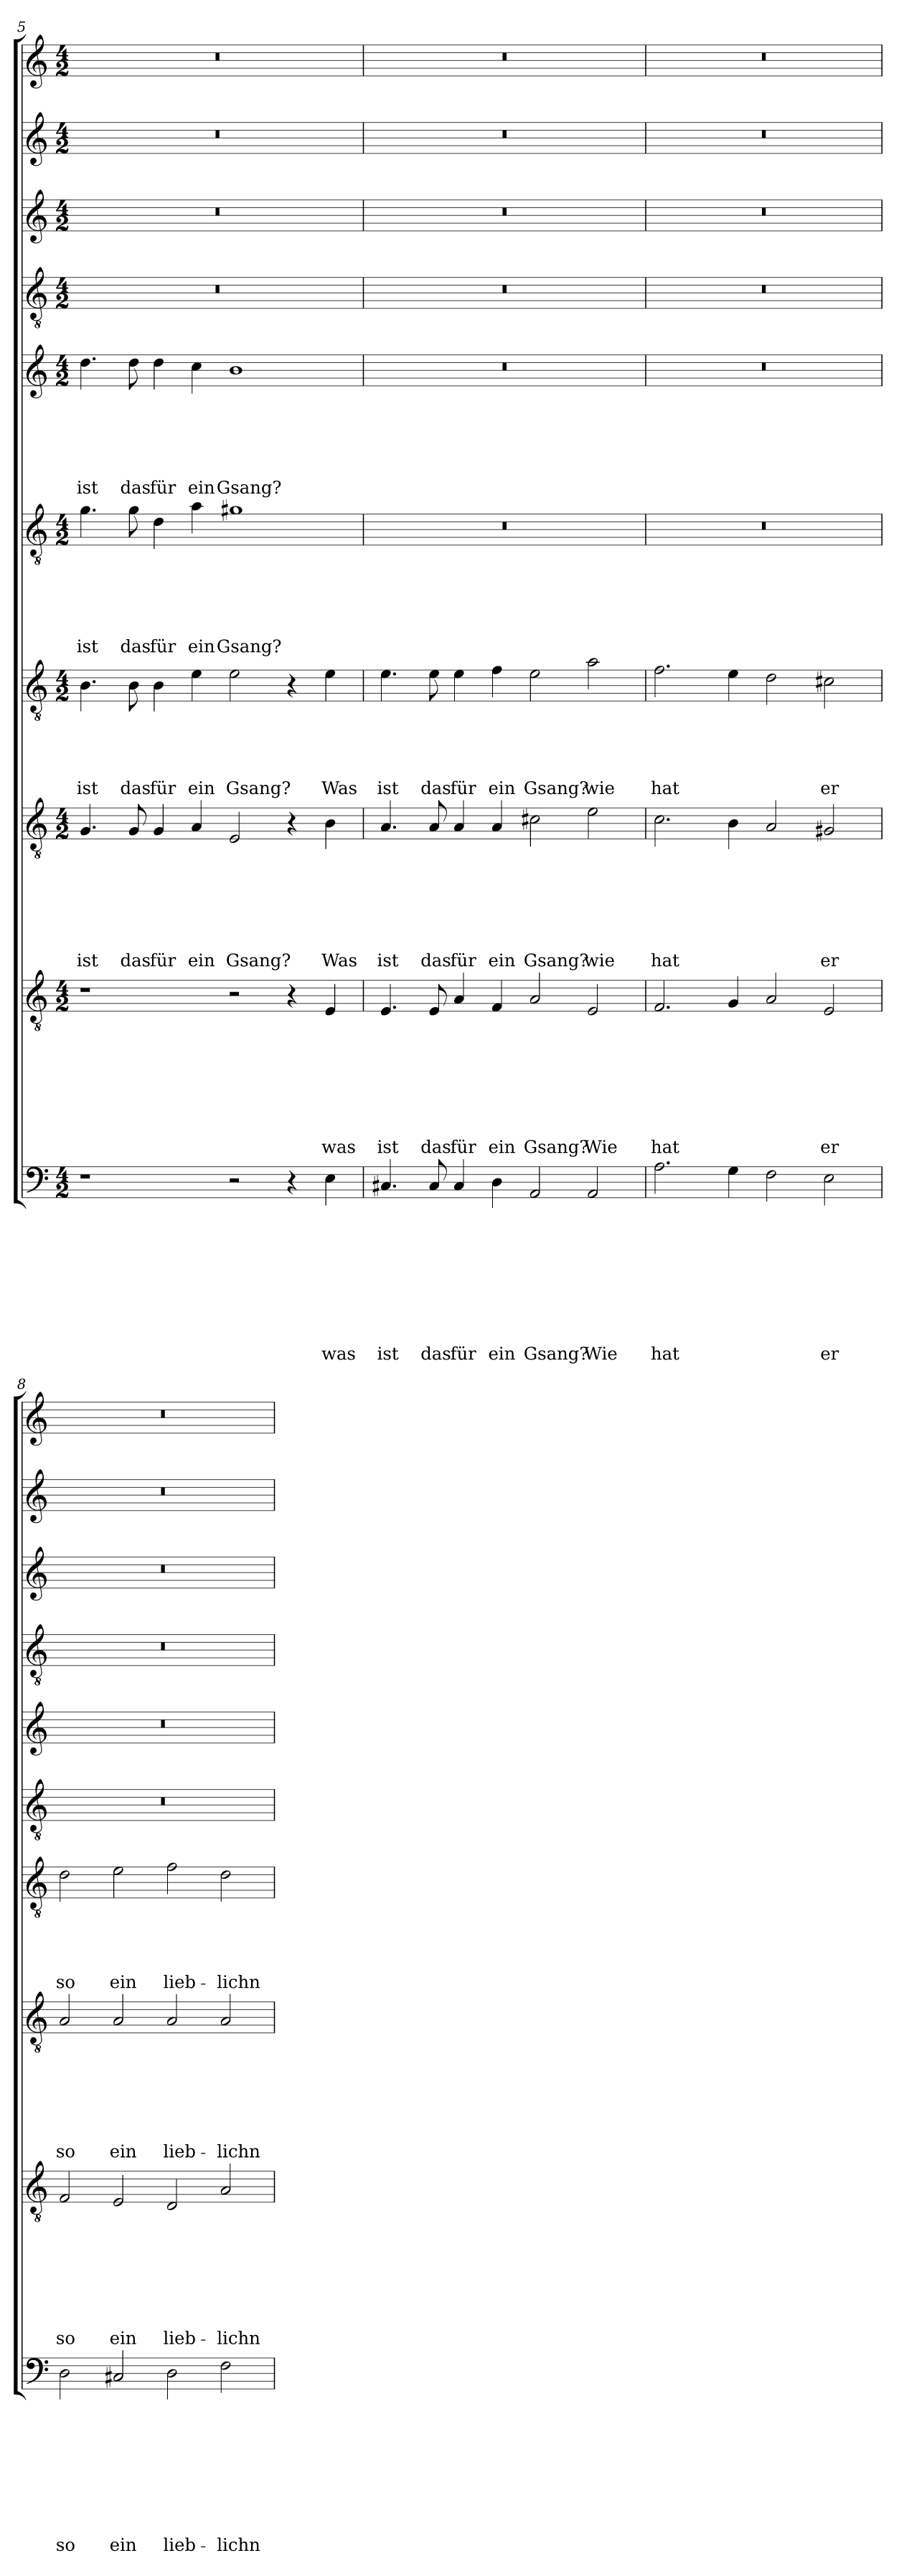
**kern	**text	**text	**text	**text	**text	**text	**text	**text	**text	**kern	**text	**text	**text	**text	**text	**text	**text	**text	**kern	**text	**text	**text	**text	**text	**text	**text	**kern	**text	**text	**text	**text	**text	**kern	**text	**text	**text	**text	**text	**text	**kern	**text	**text	**text	**text	**text	**text	**kern	**kern	**kern	**kern
*part10	*part10	*part10	*part10	*part10	*part10	*part10	*part10	*part10	*part10	*part9	*part9	*part9	*part9	*part9	*part9	*part9	*part9	*part9	*part8	*part8	*part8	*part8	*part8	*part8	*part8	*part8	*part7	*part7	*part7	*part7	*part7	*part7	*part6	*part6	*part6	*part6	*part6	*part6	*part6	*part5	*part5	*part5	*part5	*part5	*part5	*part5	*part4	*part3	*part2	*part1
*staff10	*staff10	*staff10	*staff10	*staff10	*staff10	*staff10	*staff10	*staff10	*staff10	*staff9	*staff9	*staff9	*staff9	*staff9	*staff9	*staff9	*staff9	*staff9	*staff8	*staff8	*staff8	*staff8	*staff8	*staff8	*staff8	*staff8	*staff7	*staff7	*staff7	*staff7	*staff7	*staff7	*staff6	*staff6	*staff6	*staff6	*staff6	*staff6	*staff6	*staff5	*staff5	*staff5	*staff5	*staff5	*staff5	*staff5	*staff4	*staff3	*staff2	*staff1
*clefF4	*	*	*	*	*	*	*	*	*	*clefGv2	*	*	*	*	*	*	*	*	*clefGv2	*	*	*	*	*	*	*	*clefGv2	*	*	*	*	*	*clefGv2	*	*	*	*	*	*	*clefG2	*	*	*	*	*	*	*clefGv2	*clefG2	*clefG2	*clefG2
*k[]	*	*	*	*	*	*	*	*	*	*k[]	*	*	*	*	*	*	*	*	*k[]	*	*	*	*	*	*	*	*k[]	*	*	*	*	*	*k[]	*	*	*	*	*	*	*k[]	*	*	*	*	*	*	*k[]	*k[]	*k[]	*k[]
*C:	*	*	*	*	*	*	*	*	*	*C:	*	*	*	*	*	*	*	*	*C:	*	*	*	*	*	*	*	*C:	*	*	*	*	*	*C:	*	*	*	*	*	*	*C:	*	*	*	*	*	*	*C:	*C:	*C:	*C:
*M4/2	*	*	*	*	*	*	*	*	*	*M4/2	*	*	*	*	*	*	*	*	*M4/2	*	*	*	*	*	*	*	*M4/2	*	*	*	*	*	*M4/2	*	*	*	*	*	*	*M4/2	*	*	*	*	*	*	*M4/2	*M4/2	*M4/2	*M4/2
=5	=5	=5	=5	=5	=5	=5	=5	=5	=5	=5	=5	=5	=5	=5	=5	=5	=5	=5	=5	=5	=5	=5	=5	=5	=5	=5	=5	=5	=5	=5	=5	=5	=5	=5	=5	=5	=5	=5	=5	=5	=5	=5	=5	=5	=5	=5	=5	=5	=5	=5
!	!	!	!	!	!	!	!	!	!	!	!	!	!	!	!	!	!	!	!	!	!	!	!	!	!	!LO:LY:b	!	!	!	!	!	!LO:LY:b	!	!	!	!	!	!	!LO:LY:b	!	!	!	!	!	!	!LO:LY:b	!	!	!	!
1r	.	.	.	.	.	.	.	.	.	1r	.	.	.	.	.	.	.	.	4.G/	.	.	.	.	.	.	ist	4.B\	.	.	.	.	ist	4.g\	.	.	.	.	.	ist	4.dd\	.	.	.	.	.	ist	0r	0r	0r	0r
!	!	!	!	!	!	!	!	!	!	!	!	!	!	!	!	!	!	!	!	!	!	!	!	!	!	!LO:LY:b	!	!	!	!	!	!LO:LY:b	!	!	!	!	!	!	!LO:LY:b	!	!	!	!	!	!	!LO:LY:b	!	!	!	!
.	.	.	.	.	.	.	.	.	.	.	.	.	.	.	.	.	.	.	8G/	.	.	.	.	.	.	das	8B\	.	.	.	.	das	8g\	.	.	.	.	.	das	8dd\	.	.	.	.	.	das	.	.	.	.
!	!	!	!	!	!	!	!	!	!	!	!	!	!	!	!	!	!	!	!	!	!	!	!	!	!	!LO:LY:b	!	!	!	!	!	!LO:LY:b	!	!	!	!	!	!	!LO:LY:b	!	!	!	!	!	!	!LO:LY:b	!	!	!	!
.	.	.	.	.	.	.	.	.	.	.	.	.	.	.	.	.	.	.	4G/	.	.	.	.	.	.	für	4B\	.	.	.	.	für	4d\	.	.	.	.	.	für	4dd\	.	.	.	.	.	für	.	.	.	.
!	!	!	!	!	!	!	!	!	!	!	!	!	!	!	!	!	!	!	!	!	!	!	!	!	!	!LO:LY:b	!	!	!	!	!	!LO:LY:b	!	!	!	!	!	!	!LO:LY:b	!	!	!	!	!	!	!LO:LY:b	!	!	!	!
.	.	.	.	.	.	.	.	.	.	.	.	.	.	.	.	.	.	.	4A/	.	.	.	.	.	.	ein	4e\	.	.	.	.	ein	4a\	.	.	.	.	.	ein	4cc\	.	.	.	.	.	ein	.	.	.	.
!	!	!	!	!	!	!	!	!	!	!	!	!	!	!	!	!	!	!	!	!	!	!	!	!	!	!LO:LY:b	!	!	!	!	!	!LO:LY:b	!	!	!	!	!	!	!LO:LY:b	!	!	!	!	!	!	!LO:LY:b	!	!	!	!
2r	.	.	.	.	.	.	.	.	.	2r	.	.	.	.	.	.	.	.	2E/	.	.	.	.	.	.	Gsang?	2e\	.	.	.	.	Gsang?	1g#X	.	.	.	.	.	Gsang?	1b	.	.	.	.	.	Gsang?	.	.	.	.
4r	.	.	.	.	.	.	.	.	.	4r	.	.	.	.	.	.	.	.	4r	.	.	.	.	.	.	.	4r	.	.	.	.	.	.	.	.	.	.	.	.	.	.	.	.	.	.	.	.	.	.	.
!	!	!	!	!	!	!	!	!	!LO:LY:b	!	!	!	!	!	!	!	!	!LO:LY:b	!	!	!	!	!	!	!	!LO:LY:b	!	!	!	!	!	!LO:LY:b	!	!	!	!	!	!	!	!	!	!	!	!	!	!	!	!	!	!
4E\	.	.	.	.	.	.	.	.	was	4E/	.	.	.	.	.	.	.	was	4B\	.	.	.	.	.	.	Was	4e\	.	.	.	.	Was	.	.	.	.	.	.	.	.	.	.	.	.	.	.	.	.	.	.
=6	=6	=6	=6	=6	=6	=6	=6	=6	=6	=6	=6	=6	=6	=6	=6	=6	=6	=6	=6	=6	=6	=6	=6	=6	=6	=6	=6	=6	=6	=6	=6	=6	=6	=6	=6	=6	=6	=6	=6	=6	=6	=6	=6	=6	=6	=6	=6	=6	=6	=6
!	!	!	!	!	!	!	!	!	!LO:LY:b	!	!	!	!	!	!	!	!	!LO:LY:b	!	!	!	!	!	!	!	!LO:LY:b	!	!	!	!	!	!LO:LY:b	!	!	!	!	!	!	!	!	!	!	!	!	!	!	!	!	!	!
4.C#X/	.	.	.	.	.	.	.	.	ist	4.E/	.	.	.	.	.	.	.	ist	4.A/	.	.	.	.	.	.	ist	4.e\	.	.	.	.	ist	0r	.	.	.	.	.	.	0r	.	.	.	.	.	.	0r	0r	0r	0r
!	!	!	!	!	!	!	!	!	!LO:LY:b	!	!	!	!	!	!	!	!	!LO:LY:b	!	!	!	!	!	!	!	!LO:LY:b	!	!	!	!	!	!LO:LY:b	!	!	!	!	!	!	!	!	!	!	!	!	!	!	!	!	!	!
8C#/	.	.	.	.	.	.	.	.	das	8E/	.	.	.	.	.	.	.	das	8A/	.	.	.	.	.	.	das	8e\	.	.	.	.	das	.	.	.	.	.	.	.	.	.	.	.	.	.	.	.	.	.	.
!	!	!	!	!	!	!	!	!	!LO:LY:b	!	!	!	!	!	!	!	!	!LO:LY:b	!	!	!	!	!	!	!	!LO:LY:b	!	!	!	!	!	!LO:LY:b	!	!	!	!	!	!	!	!	!	!	!	!	!	!	!	!	!	!
4C#/	.	.	.	.	.	.	.	.	für	4A/	.	.	.	.	.	.	.	für	4A/	.	.	.	.	.	.	für	4e\	.	.	.	.	für	.	.	.	.	.	.	.	.	.	.	.	.	.	.	.	.	.	.
!	!	!	!	!	!	!	!	!	!LO:LY:b	!	!	!	!	!	!	!	!	!LO:LY:b	!	!	!	!	!	!	!	!LO:LY:b	!	!	!	!	!	!LO:LY:b	!	!	!	!	!	!	!	!	!	!	!	!	!	!	!	!	!	!
4D\	.	.	.	.	.	.	.	.	ein	4F/	.	.	.	.	.	.	.	ein	4A/	.	.	.	.	.	.	ein	4f\	.	.	.	.	ein	.	.	.	.	.	.	.	.	.	.	.	.	.	.	.	.	.	.
!	!	!	!	!	!	!	!	!	!LO:LY:b	!	!	!	!	!	!	!	!	!LO:LY:b	!	!	!	!	!	!	!	!LO:LY:b	!	!	!	!	!	!LO:LY:b	!	!	!	!	!	!	!	!	!	!	!	!	!	!	!	!	!	!
2AA/	.	.	.	.	.	.	.	.	Gsang?	2A/	.	.	.	.	.	.	.	Gsang?	2c#X\	.	.	.	.	.	.	Gsang?	2e\	.	.	.	.	Gsang?	.	.	.	.	.	.	.	.	.	.	.	.	.	.	.	.	.	.
!	!	!	!	!	!	!	!	!	!LO:LY:b	!	!	!	!	!	!	!	!	!LO:LY:b	!	!	!	!	!	!	!	!LO:LY:b	!	!	!	!	!	!LO:LY:b	!	!	!	!	!	!	!	!	!	!	!	!	!	!	!	!	!	!
2AA/	.	.	.	.	.	.	.	.	Wie	2E/	.	.	.	.	.	.	.	Wie	2e\	.	.	.	.	.	.	wie	2a\	.	.	.	.	wie	.	.	.	.	.	.	.	.	.	.	.	.	.	.	.	.	.	.
!!LO:PB:g=z
=7	=7	=7	=7	=7	=7	=7	=7	=7	=7	=7	=7	=7	=7	=7	=7	=7	=7	=7	=7	=7	=7	=7	=7	=7	=7	=7	=7	=7	=7	=7	=7	=7	=7	=7	=7	=7	=7	=7	=7	=7	=7	=7	=7	=7	=7	=7	=7	=7	=7	=7
!	!	!	!	!	!	!	!	!	!LO:LY:b	!	!	!	!	!	!	!	!	!LO:LY:b	!	!	!	!	!	!	!	!LO:LY:b	!	!	!	!	!	!LO:LY:b	!	!	!	!	!	!	!	!	!	!	!	!	!	!	!	!	!	!
2.A\	.	.	.	.	.	.	.	.	hat	2.F/	.	.	.	.	.	.	.	hat	2.c\	.	.	.	.	.	.	hat	2.f\	.	.	.	.	hat	0r	.	.	.	.	.	.	0r	.	.	.	.	.	.	0r	0r	0r	0r
4G\	.	.	.	.	.	.	.	.	.	4G/	.	.	.	.	.	.	.	.	4B\	.	.	.	.	.	.	.	4e\	.	.	.	.	.	.	.	.	.	.	.	.	.	.	.	.	.	.	.	.	.	.	.
2F\	.	.	.	.	.	.	.	.	.	2A/	.	.	.	.	.	.	.	.	2A/	.	.	.	.	.	.	.	2d\	.	.	.	.	.	.	.	.	.	.	.	.	.	.	.	.	.	.	.	.	.	.	.
!	!	!	!	!	!	!	!	!	!LO:LY:b	!	!	!	!	!	!	!	!	!LO:LY:b	!	!	!	!	!	!	!	!LO:LY:b	!	!	!	!	!	!LO:LY:b	!	!	!	!	!	!	!	!	!	!	!	!	!	!	!	!	!	!
2E\	.	.	.	.	.	.	.	.	er	2E/	.	.	.	.	.	.	.	er	2G#X/	.	.	.	.	.	.	er	2c#X\	.	.	.	.	er	.	.	.	.	.	.	.	.	.	.	.	.	.	.	.	.	.	.
=8	=8	=8	=8	=8	=8	=8	=8	=8	=8	=8	=8	=8	=8	=8	=8	=8	=8	=8	=8	=8	=8	=8	=8	=8	=8	=8	=8	=8	=8	=8	=8	=8	=8	=8	=8	=8	=8	=8	=8	=8	=8	=8	=8	=8	=8	=8	=8	=8	=8	=8
!	!	!	!	!	!	!	!	!	!LO:LY:b	!	!	!	!	!	!	!	!	!LO:LY:b	!	!	!	!	!	!	!	!LO:LY:b	!	!	!	!	!	!LO:LY:b	!	!	!	!	!	!	!	!	!	!	!	!	!	!	!	!	!	!
2D\	.	.	.	.	.	.	.	.	so	2F/	.	.	.	.	.	.	.	so	2A/	.	.	.	.	.	.	so	2d\	.	.	.	.	so	0r	.	.	.	.	.	.	0r	.	.	.	.	.	.	0r	0r	0r	0r
!	!	!	!	!	!	!	!	!	!LO:LY:b	!	!	!	!	!	!	!	!	!LO:LY:b	!	!	!	!	!	!	!	!LO:LY:b	!	!	!	!	!	!LO:LY:b	!	!	!	!	!	!	!	!	!	!	!	!	!	!	!	!	!	!
2C#X/	.	.	.	.	.	.	.	.	ein	2E/	.	.	.	.	.	.	.	ein	2A/	.	.	.	.	.	.	ein	2e\	.	.	.	.	ein	.	.	.	.	.	.	.	.	.	.	.	.	.	.	.	.	.	.
!	!	!	!	!	!	!	!	!	!LO:LY:b	!	!	!	!	!	!	!	!	!LO:LY:b	!	!	!	!	!	!	!	!LO:LY:b	!	!	!	!	!	!LO:LY:b	!	!	!	!	!	!	!	!	!	!	!	!	!	!	!	!	!	!
2D\	.	.	.	.	.	.	.	.	lieb-	2D/	.	.	.	.	.	.	.	lieb-	2A/	.	.	.	.	.	.	lieb-	2f\	.	.	.	.	lieb-	.	.	.	.	.	.	.	.	.	.	.	.	.	.	.	.	.	.
!	!	!	!	!	!	!	!	!	!LO:LY:b	!	!	!	!	!	!	!	!	!LO:LY:b	!	!	!	!	!	!	!	!LO:LY:b	!	!	!	!	!	!LO:LY:b	!	!	!	!	!	!	!	!	!	!	!	!	!	!	!	!	!	!
2F\	.	.	.	.	.	.	.	.	-lichn	2A/	.	.	.	.	.	.	.	-lichn	2A/	.	.	.	.	.	.	-lichn	2d\	.	.	.	.	-lichn	.	.	.	.	.	.	.	.	.	.	.	.	.	.	.	.	.	.
=	=	=	=	=	=	=	=	=	=	=	=	=	=	=	=	=	=	=	=	=	=	=	=	=	=	=	=	=	=	=	=	=	=	=	=	=	=	=	=	=	=	=	=	=	=	=	=	=	=	=
*-	*-	*-	*-	*-	*-	*-	*-	*-	*-	*-	*-	*-	*-	*-	*-	*-	*-	*-	*-	*-	*-	*-	*-	*-	*-	*-	*-	*-	*-	*-	*-	*-	*-	*-	*-	*-	*-	*-	*-	*-	*-	*-	*-	*-	*-	*-	*-	*-	*-	*-
